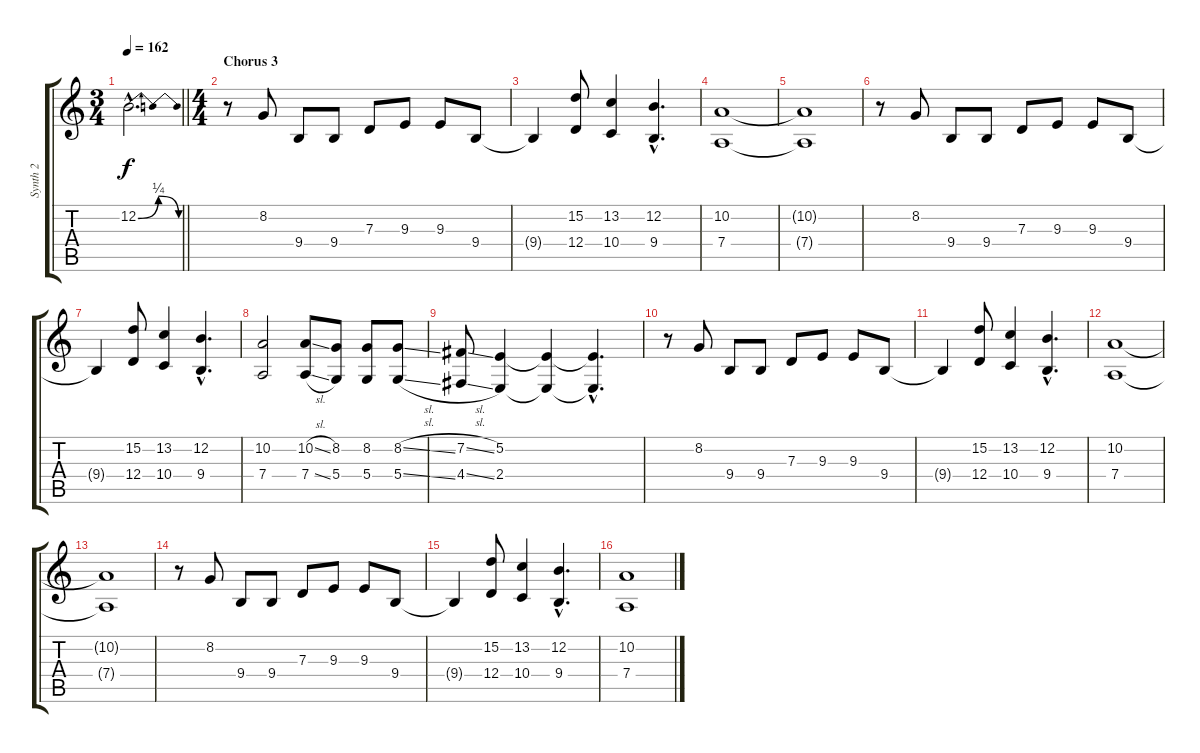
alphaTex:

\track ("Synth 2" "Synth 2") {instrument lead2sawtooth}
\staff {score tabs}
\tuning (E4 B3 G3 D3 A2 E2) {hide}
\ts (3 4)
\tempo 162
\clef g2
\barLineRight lightlight
\ks c
12.2{be (bendrelease 0 0 15 1 15 1 60 0) hac}.2{d dy f volume 4} |
\ts (4 4)
\section ("" "Chorus 3")
r.8{volume 13} 8.2.8 9.4.8 9.4.8 7.3.8 9.3.8 9.3.8 9.4.8 |
9.4{t}.4 (15.2 12.4).8 (13.2 10.4).4 (12.2{hac} 9.4{hac}).4{d} |
(10.2 7.4).1 |
(10.2{t} 7.4{t}).1 |
r.8{volume 13} 8.2.8 9.4.8 9.4.8 7.3.8 9.3.8 9.3.8 9.4.8 |
9.4{t}.4 (15.2 12.4).8 (13.2 10.4).4 (12.2{hac} 9.4{hac}).4{d} |
(10.2 7.4).2 (10.2{sl} 7.4{sl}).8 (8.2 5.4).8 (8.2 5.4).8 (8.2{sl} 5.4{sl}).8 |
(7.2{sl} 4.4{sl}).8 (5.2 2.4).4 (5.2{t} 2.4{t}).4 (5.2{hac t} 2.4{hac t}).4{d} |
r.8{volume 13} 8.2.8 9.4.8 9.4.8 7.3.8 9.3.8 9.3.8 9.4.8 |
9.4{t}.4 (15.2 12.4).8 (13.2 10.4).4 (12.2{hac} 9.4{hac}).4{d} |
(10.2 7.4).1 |
(10.2{t} 7.4{t}).1 |
r.8{volume 13} 8.2.8 9.4.8 9.4.8 7.3.8 9.3.8 9.3.8 9.4.8 |
9.4{t}.4 (15.2 12.4).8 (13.2 10.4).4 (12.2{hac} 9.4{hac}).4{d} |
(10.2 7.4).1
